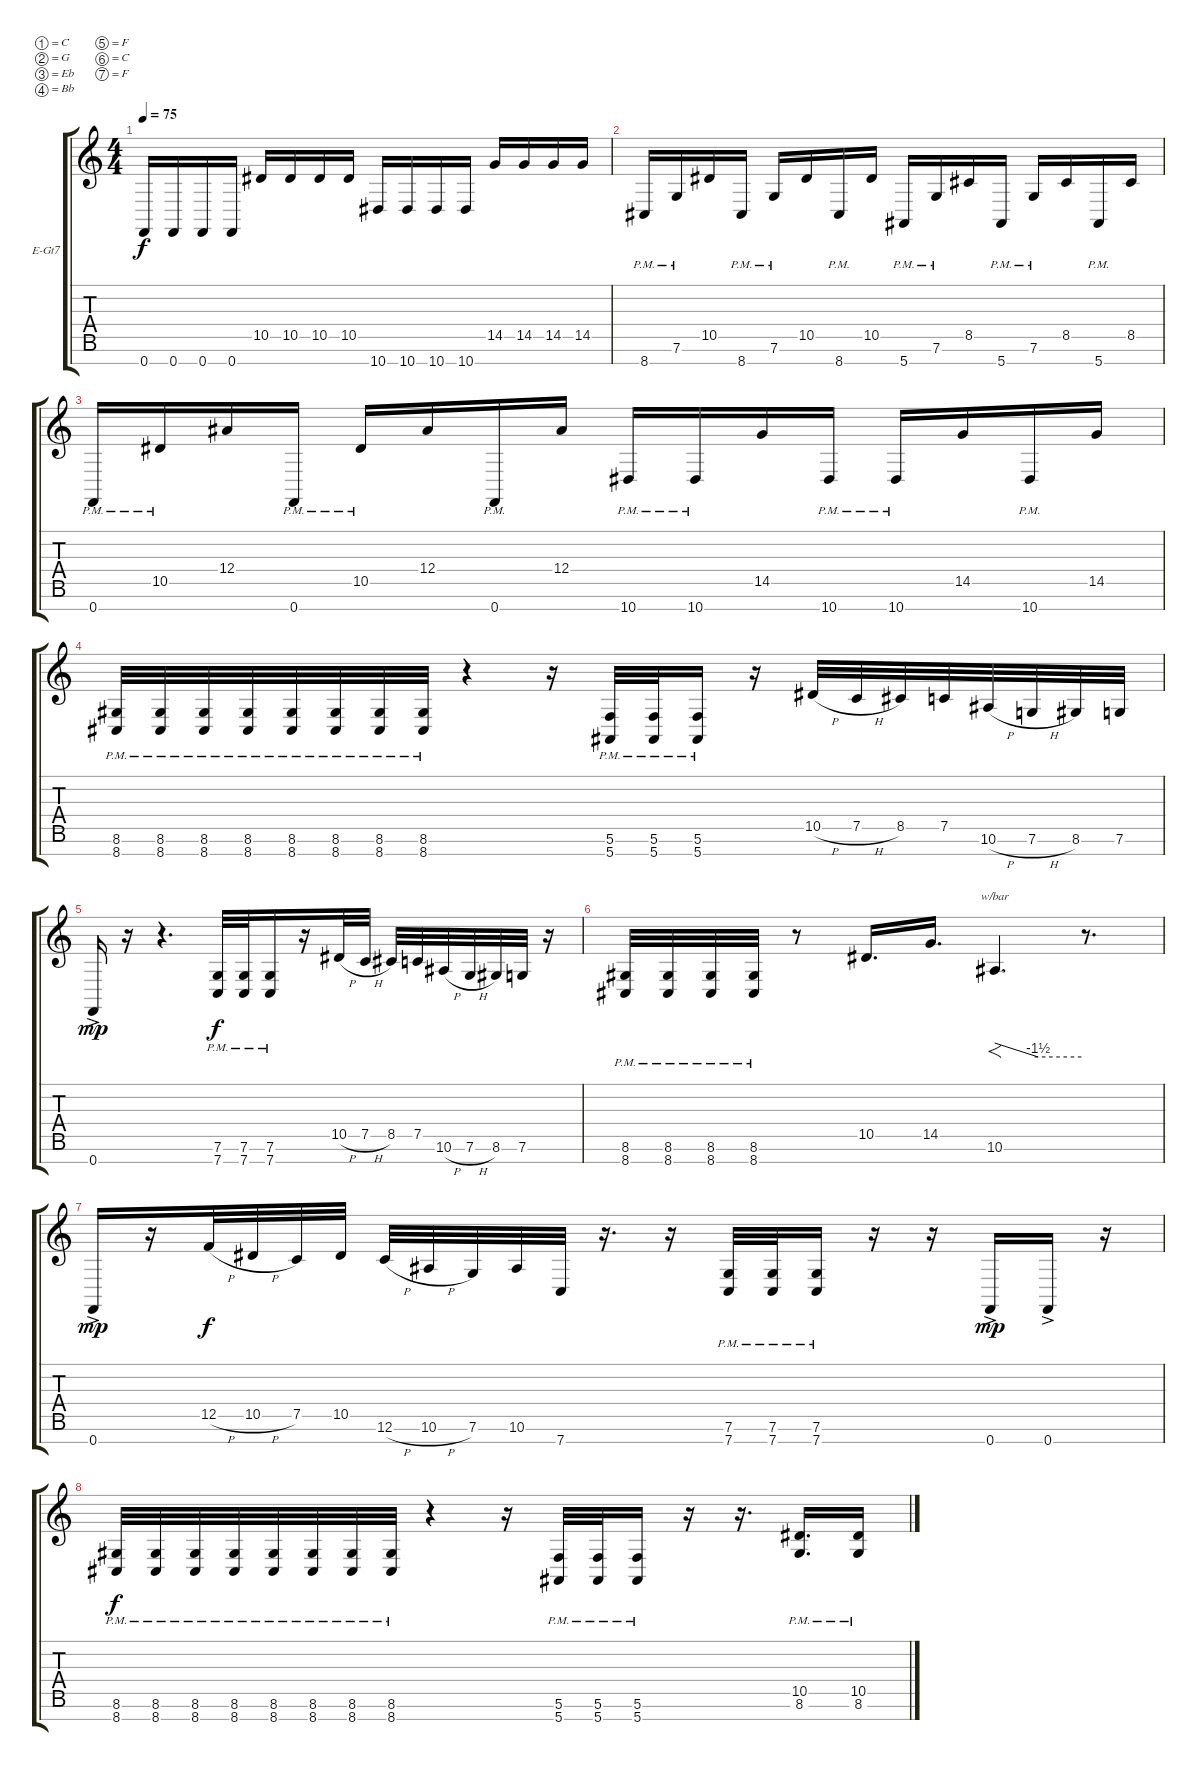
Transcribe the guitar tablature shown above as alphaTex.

\bracketExtendMode groupsimilarinstruments
\firstSystemTrackNameOrientation horizontal
\otherSystemsTrackNameOrientation horizontal
\track ("Electric Guitar" "E-Gt7") {instrument distortionguitar}
\staff {score tabs}
\tuning (C4 G3 Eb3 Bb2 F2 C2 F1)
\ts (4 4)
\tempo 75
\clef g2
\ks c
0.7.16{dy f} 0.7.16 0.7.16 0.7.16 10.5.16 10.5.16 10.5.16 10.5.16 10.7.16 10.7.16 10.7.16 10.7.16 14.5.16 14.5.16 14.5.16 14.5.16 |
8.7{pm}.16 7.6{pm}.16 10.5.16 8.7{pm}.16 7.6{pm}.16 10.5.16 8.7{pm}.16 10.5.16 5.7{pm}.16 7.6{pm}.16 8.5.16 5.7{pm}.16 7.6{pm}.16 8.5.16 5.7{pm}.16 8.5.16 |
0.7{pm}.16 10.5{pm}.16 12.4.16 0.7{pm}.16 10.5{pm}.16 12.4.16 0.7{pm}.16 12.4.16 10.7{pm}.16 10.7{pm}.16 14.5.16 10.7{pm}.16 10.7{pm}.16 14.5.16 10.7{pm}.16 14.5.16 |
(8.6{pm} 8.7{pm}).32 (8.6{pm} 8.7{pm}).32 (8.6{pm} 8.7{pm}).32 (8.6{pm} 8.7{pm}).32 (8.6{pm} 8.7{pm}).32 (8.6{pm} 8.7{pm}).32 (8.6{pm} 8.7{pm}).32 (8.6{pm} 8.7{pm}).32 r.4 r.16 (5.6{pm} 5.7{pm}).32 (5.6{pm} 5.7{pm}).32 (5.6{pm} 5.7{pm}).16 r.16 10.5{h}.32 7.5{h}.32 8.5.32 7.5.32 10.6{h}.32 7.6{h}.32 8.6.32 7.6.32 |
0.7{ac}.16{dy mp} r.16 r.4{d} (7.6{pm} 7.7{pm}).32{dy f} (7.6{pm} 7.7{pm}).32 (7.6{pm} 7.7{pm}).16 r.16 10.5{h}.32 7.5{h}.32 8.5.32 7.5.32 10.6{h}.32 7.6{h}.32 8.6.32 7.6.32 r.16 |
(8.6{pm} 8.7{pm}).32 (8.6{pm} 8.7{pm}).32 (8.6{pm} 8.7{pm}).32 (8.6{pm} 8.7{pm}).32 r.8 10.5.16{d} 14.5.16{d} 10.6.4{f d tbe (custom default 0 0 30 -6 60 -6)} r.8{d} |
0.7{ac}.16{dy mp} r.16 12.5{h}.32{dy f} 10.5{h}.32 7.5.32 10.5.32 12.6{h}.32 10.6{h}.32 7.6.32 10.6.32 7.7.32 r.16{d} r.16 (7.6{pm} 7.7{pm}).32 (7.6{pm} 7.7{pm}).32 (7.6{pm} 7.7{pm}).16 r.16 r.16 0.7{ac}.16{dy mp} 0.7{ac}.16 r.16 |
(8.6{pm} 8.7{pm}).32{dy f} (8.6{pm} 8.7{pm}).32 (8.6{pm} 8.7{pm}).32 (8.6{pm} 8.7{pm}).32 (8.6{pm} 8.7{pm}).32 (8.6{pm} 8.7{pm}).32 (8.6{pm} 8.7{pm}).32 (8.6{pm} 8.7{pm}).32 r.4 r.16 (5.6{pm} 5.7{pm}).32 (5.6{pm} 5.7{pm}).32 (5.6{pm} 5.7{pm}).16 r.16 r.16{d} (10.5{pm} 8.6{pm}).16{d} (10.5{pm} 8.6{pm}).16
